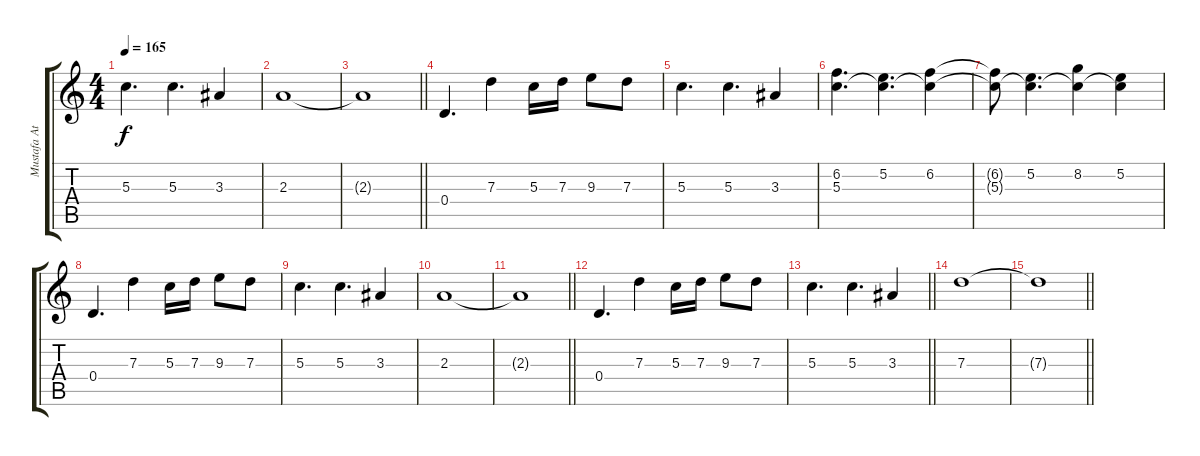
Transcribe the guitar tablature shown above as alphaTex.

\track ("Mustafa Atik" "Mustafa At") {instrument distortionguitar}
\staff {score tabs}
\tuning (E4 B3 G3 D3 A2 E2) {hide}
\ts (4 4)
\tempo 165
\clef g2
\ks c
5.3.4{d dy f} 5.3.4{d} 3.3.4 |
2.3.1 |
\barLineRight lightlight
2.3{t}.1 |
0.4.4{d} 7.3.4 5.3.16 7.3.16 9.3.8 7.3.8 |
5.3.4{d} 5.3.4{d} 3.3.4 |
(6.2 5.3).4{d} (5.2 5.3{t}).4{d} (6.2 5.3{t}).4 |
(6.2{t} 5.3{t}).8 (5.2 5.3{t}).4{d} (8.2 5.3{t}).4 (5.2 5.3{t}).4 |
0.4.4{d} 7.3.4 5.3.16 7.3.16 9.3.8 7.3.8 |
5.3.4{d} 5.3.4{d} 3.3.4 |
2.3.1 |
\barLineRight lightlight
2.3{t}.1 |
0.4.4{d} 7.3.4 5.3.16 7.3.16 9.3.8 7.3.8 |
\barLineRight lightlight
5.3.4{d} 5.3.4{d} 3.3.4 |
7.3.1 |
\barLineRight lightlight
7.3{t}.1
